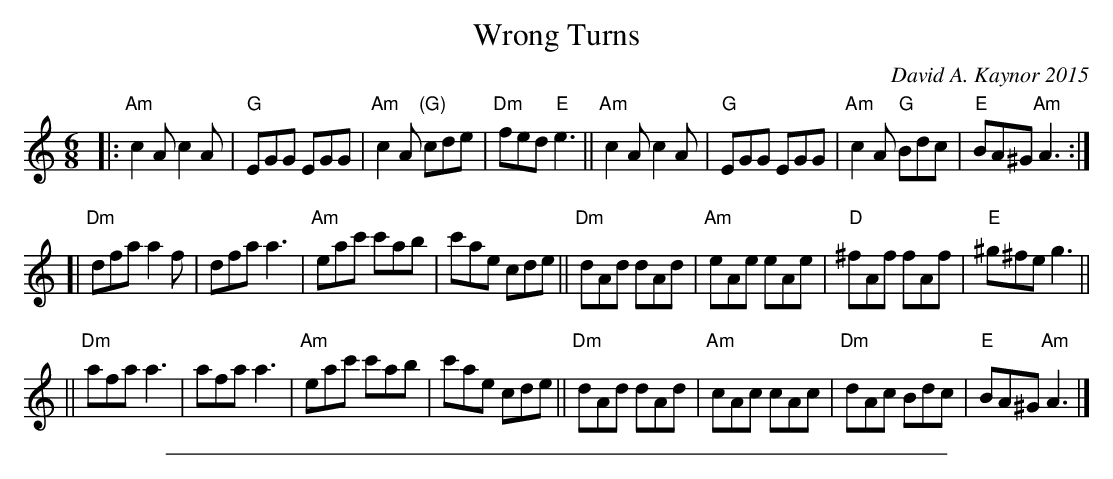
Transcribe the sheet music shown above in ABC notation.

X:1
T: Wrong Turns
C: David A. Kaynor 2015
M: 6/8
L: 1/8
K: Am
|:\
"Am"c2A c2A | "G"EGG EGG | "Am"c2A "(G)"cde | "Dm"fed  "E"e3 ||\
"Am"c2A c2A | "G"EGG EGG | "Am"c2A "G"Bdc | "E"BA^G "Am"A3 :|
[|\
"Dm"dfa a2f |     dfa a3  | "Am"eac' c'ab |    c'ae cde ||\
"Dm"dAd dAd | "Am"eAe eAe | "D"^fAf  fAf  | "E"^g^fe g3 ||
||\
"Dm"afa a3  |     afa a3  | "Am"eac' c'ab |    c'ae    cde ||\
"Dm"dAd dAd | "Am"cAc cAc | "Dm"dAc  Bdc  | "E"BA^G "Am"A3 |]
